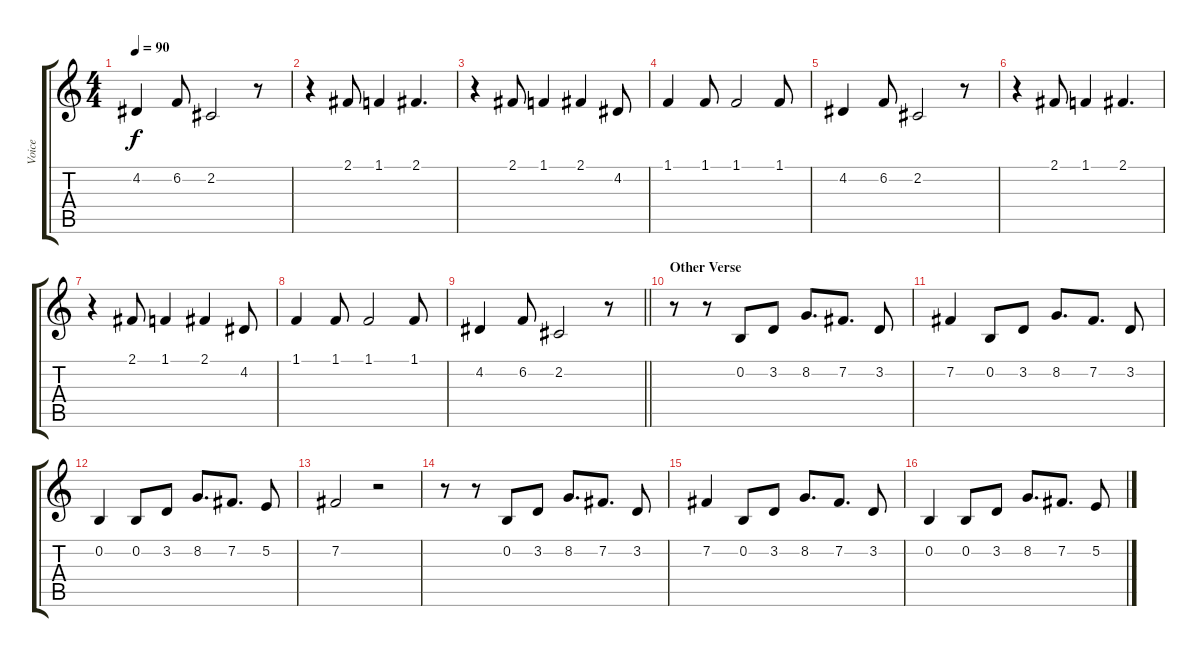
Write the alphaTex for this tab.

\track ("Voice " "Voice ") {instrument lead6voice}
\staff {score tabs}
\tuning (E4 B3 G3 D3 A2 E2) {hide}
\ts (4 4)
\tempo 90
\clef g2
\ks c
4.2.4{dy f} 6.2.8 2.2.2 r.8 |
r.4 2.1.8 1.1.4 2.1.4{d} |
r.4 2.1.8 1.1.4 2.1.4 4.2.8 |
1.1.4 1.1.8 1.1.2 1.1.8 |
4.2.4 6.2.8 2.2.2 r.8 |
r.4 2.1.8 1.1.4 2.1.4{d} |
r.4 2.1.8 1.1.4 2.1.4 4.2.8 |
1.1.4 1.1.8 1.1.2 1.1.8 |
\barLineRight lightlight
4.2.4 6.2.8 2.2.2 r.8 |
\section ("" "Other Verse ")
r.8 r.8 0.2.8 3.2.8 8.2.8{d} 7.2.8{d} 3.2.8 |
7.2.4 0.2.8 3.2.8 8.2.8{d} 7.2.8{d} 3.2.8 |
0.2.4 0.2.8 3.2.8 8.2.8{d} 7.2.8{d} 5.2.8 |
7.2.2 r.2 |
r.8 r.8 0.2.8 3.2.8 8.2.8{d} 7.2.8{d} 3.2.8 |
7.2.4 0.2.8 3.2.8 8.2.8{d} 7.2.8{d} 3.2.8 |
0.2.4 0.2.8 3.2.8 8.2.8{d} 7.2.8{d} 5.2.8
